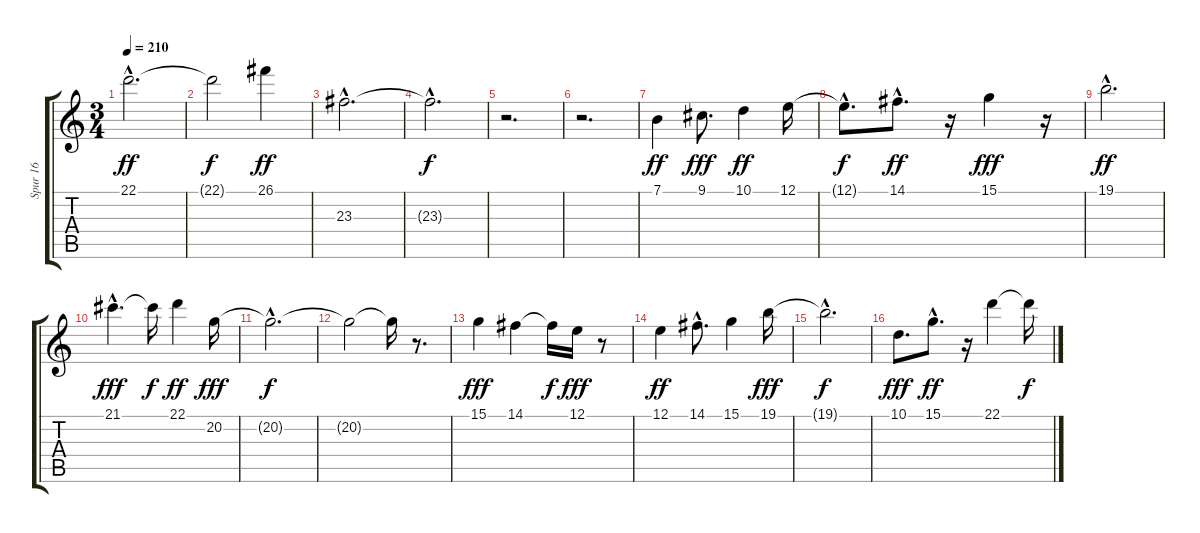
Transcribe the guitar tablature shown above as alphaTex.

\track ("Spur 16" "Spur 16") {instrument stringensemble1}
\staff {score tabs}
\tuning (E4 B3 G3 D3 A2 E2) {hide}
\ts (3 4)
\tempo 210
\clef g2
\ks c
22.1{hac}.2{d dy ff} |
22.1{t}.2{dy f} 26.1.4{dy ff} |
23.3{hac}.2{d} |
23.3{hac t}.2{d dy f} |
r.2{d} |
r.2{d} |
7.1.4{dy ff} 9.1.8{d dy fff} 10.1.4{dy ff} 12.1.16 |
12.1{hac t}.8{d dy f} 14.1{hac}.8{d dy ff} r.16 15.1.4{dy fff} r.16 |
19.1{hac}.2{d dy ff} |
21.1{hac}.4{d dy fff} 21.1{t}.16{dy f} 22.1.4{dy ff} 20.2.16{dy fff} |
20.2{hac t}.2{d dy f} |
20.2{t}.2 20.2{t}.16 r.8{d} |
15.1.4{dy fff} 14.1.4 14.1{t}.16{dy f} 12.1.16{dy fff} r.8 |
12.1.4{dy ff} 14.1{hac}.8{d} 15.1.4 19.1.16{dy fff} |
19.1{hac t}.2{d dy f} |
10.1.8{d dy fff} 15.1{hac}.8{d dy ff} r.16 22.1.4 22.1{t}.16{dy f}
